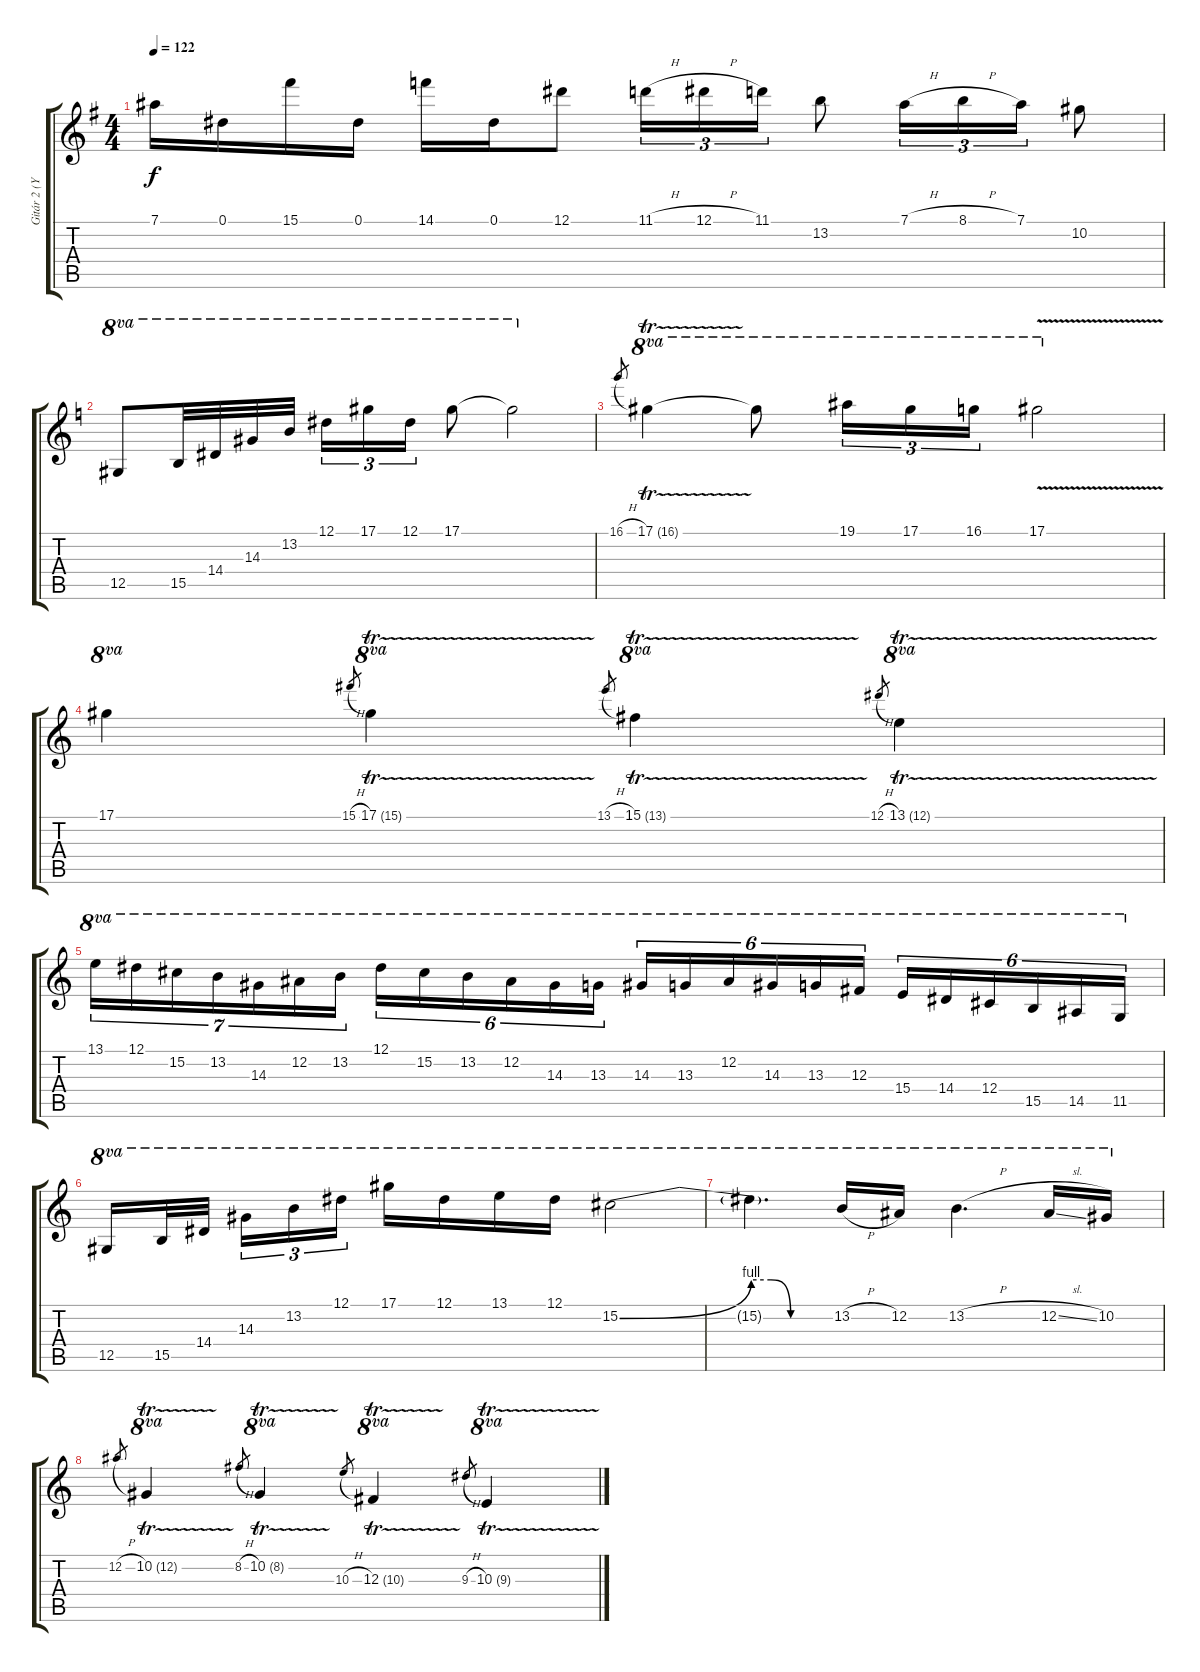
\track ("Gitár 2 (Yngwie Malmsteen)" "Gitár 2 (Y") {instrument distortionguitar}
\staff {score tabs}
\tuning (Eb4 Bb3 Gb3 Db3 Ab2 Eb2) {hide}
\ts (4 4)
\tempo 122
\clef g2
\ks g
7.1.16{dy f} 0.1.16 15.1.16 0.1.16 14.1.16 0.1.16 12.1.8 11.1{h}.16{tu (3 2)} 12.1{h}.16{tu (3 2)} 11.1.16{tu (3 2)} 13.2.8 7.1{h}.16{tu (3 2)} 8.1{h}.16{tu (3 2)} 7.1.16{tu (3 2)} 10.2.8 |
\ks c
12.5.8{ot 8va} 15.5.32{ot 8va} 14.4.32{ot 8va} 14.3.32{ot 8va} 13.2.32{ot 8va} 12.1.16{tu (3 2) ot 8va} 17.1.16{tu (3 2) ot 8va} 12.1.16{tu (3 2) ot 8va} 17.1.8{ot 8va} 17.1{t}.2{ot 8va} |
16.1{h}.8{gr} 17.1{tr (16 32)}.4{ot 8va} 17.1{t}.8{ot 8va} 19.1.16{tu (3 2) ot 8va} 17.1.16{tu (3 2) ot 8va} 16.1.16{tu (3 2) ot 8va} 17.1{v}.2{ot 8va} |
17.1.4{ot 8va} 15.1{h}.8{gr} 17.1{tr (15 32)}.4{ot 8va} 13.1{h}.8{gr} 15.1{tr (13 32)}.4{ot 8va} 12.1{h}.8{gr} 13.1{tr (12 32)}.4{ot 8va} |
13.1.16{tu (7 4) ot 8va} 12.1.16{tu (7 4) ot 8va} 15.2.16{tu (7 4) ot 8va} 13.2.16{tu (7 4) ot 8va} 14.3.16{tu (7 4) ot 8va} 12.2.16{tu (7 4) ot 8va} 13.2.16{tu (7 4) ot 8va} 12.1.16{tu (6 4) ot 8va} 15.2.16{tu (6 4) ot 8va} 13.2.16{tu (6 4) ot 8va} 12.2.16{tu (6 4) ot 8va} 14.3.16{tu (6 4) ot 8va} 13.3.16{tu (6 4) ot 8va} 14.3.16{tu (6 4) ot 8va} 13.3.16{tu (6 4) ot 8va} 12.2.16{tu (6 4) ot 8va} 14.3.16{tu (6 4) ot 8va} 13.3.16{tu (6 4) ot 8va} 12.3.16{tu (6 4) ot 8va} 15.4.16{tu (6 4) ot 8va} 14.4.16{tu (6 4) ot 8va} 12.4.16{tu (6 4) ot 8va} 15.5.16{tu (6 4) ot 8va} 14.5.16{tu (6 4) ot 8va} 11.5.16{tu (6 4) ot 8va} |
12.5.16{ot 8va} 15.5.32{ot 8va} 14.4.32{ot 8va beam splitsecondary} 14.3.16{tu (3 2) ot 8va} 13.2.16{tu (3 2) ot 8va} 12.1.16{tu (3 2) ot 8va} 17.1.16{ot 8va} 12.1.16{ot 8va} 13.1.16{ot 8va} 12.1.16{ot 8va} 15.2{be (bend 0 0 60 4)}.2{ot 8va} |
15.2{be (custom 0 4 15 4 30 0 60 0) t}.4{d ot 8va} 13.2{h}.16{ot 8va} 12.2.16{ot 8va} 13.2{h}.4{d ot 8va} 12.2{sl}.16{ot 8va} 10.2.16{ot 8va} |
12.2{h}.8{gr} 10.2{tr (12 32)}.4{ot 8va} 8.2{h}.8{gr} 10.2{tr (8 32)}.4{ot 8va} 10.3{h}.8{gr} 12.3{tr (10 32)}.4{ot 8va} 9.3{h}.8{gr} 10.3{tr (9 32)}.4{ot 8va}
